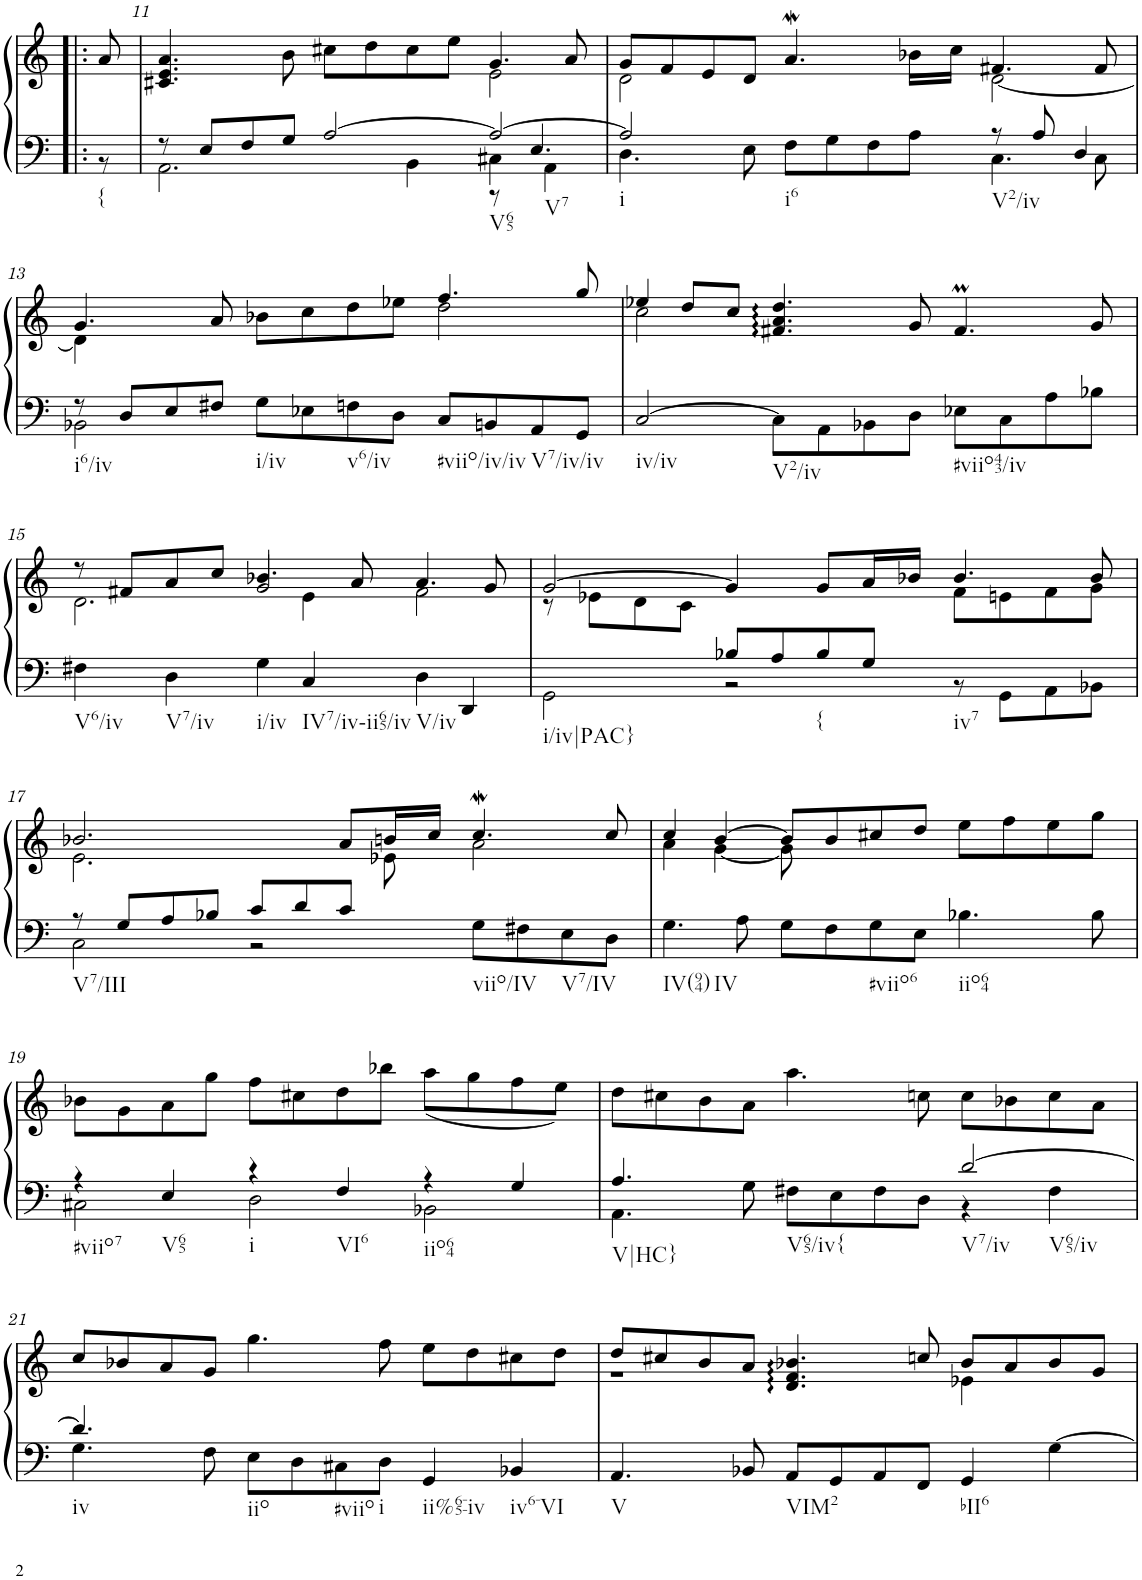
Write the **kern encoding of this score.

**kern	**kern
*part1	*part1
*staff2	*staff1
*I"Klavier linke Hand	*
!!LO:PB:g=z
*clefF4	*clefG2
*k[]	*k[]
*M3/2	*M3/2
=10X1!|:	=10X1!|:
*^	*
!LO:TX:b:t={	!	!
8ryy	8r	8a/
=11	=11	=11
*	*^	*^
8r	2.AA\	1ryy	4.c#X/ 4.e/ 4.a/	1ryy
8E/L	.	.	.	.
8F/	.	.	.	.
8G/J	.	.	8b\	.
[2A/	.	.	8cc#X\L	.
.	.	.	8dd\	.
.	4BB\	.	8cc#\	.
.	.	.	8ee\J	.
!LO:TX:b:t=V65	!	!	!	!
!LO:TX:b:t=V7	!	!	!	!
2A/_	4C#X\	8r	4.g/	2e\
.	.	4.E/	.	.
.	4AA\	.	.	.
.	.	.	8a/	.
*	*v	*v	*	*
=12	=12	=12	=12
!LO:TX:b:t=i	!	!	!
2A/]	4.D\	8g/L	2d\
.	.	8f/	.
.	.	8e/	.
.	8E\	8d/J	.
!LO:TX:b:t=i6	!	!	!
2ryy	8F\L	4.aW/	2ryy
.	8G\	.	.
.	8F\	.	.
.	8A\J	16b-X\LL	.
.	.	16cc\JJ	.
!LO:TX:b:t=V2/iv	!	!	!
8r	4.C\	4.f#X/	[2d\
8A/	.	.	.
4D/	.	.	.
.	8C\	8f#/	.
!!LO:LB:g=z	!!
=13	=13	=13	=13
!LO:TX:b:t=i6/iv	!	!	!
8r	2BB-X\	4.g/	4d\]
8D/L	.	.	.
8E/	.	.	2.ryy
8F#X/J	.	8a/	.
!LO:TX:b:t=i/iv	!	!	!
8G\L	1ryy	8b-X\L	.
8E-X\	.	8cc\	.
!LO:TX:b:t=v6/iv	!	!	!
8Fn\	.	8dd\	.
8D\J	.	8ee-X\J	.
!LO:TX:b:t=#viio/iv/iv	!	!	!
8C/L	.	4.ff/	2dd\
8BBn/	.	.	.
!LO:TX:b:t=V7/iv/iv	!	!	!
8AA/	.	.	.
8GG/J	.	8gg/	.
=14	=14	=14	=14
!LO:TX:b:t=iv/iv	!	!	!
2ryy	[2C/	4ee-X/	2cc\
.	.	8dd/L	.
.	.	8cc/J	.
!LO:TX:b:t=V2/iv	!	!	!
2ryy	8C\L]	4.f#X/:: 4.a/:: 4.dd/::	1ryy
.	8AA\	.	.
.	8BB-X\	.	.
.	8D\J	8g/	.
!LO:TX:b:t=#viio43/iv	!	!	!
2ryy	8E-X\L	4.f#m/	.
.	8C\	.	.
.	8A\	.	.
.	8B-X\J	8g/	.
!!LO:LB:g=z
=15	=15	=15	=15
*	*	*	*^
!LO:TX:b:t=V6/iv	!	!	!	!
!LO:TX:b:t=V7/iv	!	!	!	!
2ryy	4F#X\	8r	2.d\	2ryy
.	.	8f#X/L	.	.
.	4D\	8a/	.	.
.	.	8cc/J	.	.
!LO:TX:b:t=i/iv	!	!	!	!
!LO:TX:b:t=IV7/iv-ii65/iv	!	!	!	!
2ryy	4G\	4.b-X/	.	2g/
.	4C/	.	4e\	.
.	.	8a/	.	.
!LO:TX:b:t=V/iv	!	!	!	!
2ryy	4D\	4.a/	2f#\	2ryy
.	4DD/	.	.	.
.	.	8g/	.	.
*	*	*	*v	*v
=16	=16	=16	=16
!LO:TX:b:t=i/iv|PAC}	!	!	!
2ryy	2GG\	[2g/	8r
.	.	.	8e-X\L
.	.	.	8d\
.	.	.	8c\J
8B-X/L	2r	4g/]	2ryy
8A/	.	.	.
!LO:TX:b:t={	!	!	!
8B-/	.	8g/L	.
8G/J	.	16a/L	.
.	.	16b-X/JJ	.
!LO:TX:b:t=iv7	!	!	!
2ryy	8r	4.b-/	8f\L
.	8GG\L	.	8en\
.	8AA\	.	8f\
.	8BB-X\J	8b-/	8g\J
!!LO:LB:g=z	!!
=17	=17	=17	=17
!LO:TX:b:t=V7/III	!	!	!
8r	2C\	2.b-X/	2.e\
8G/L	.	.	.
8A/	.	.	.
8B-X/J	.	.	.
8c/L	2r	.	.
8d/	.	.	.
8c/J	.	8a/L	8ryy
8ryy	.	16bn/L	8e-X\
.	.	16cc/JJ	.
!LO:TX:b:t=viio/IV	!	!	!
!LO:TX:b:t=V7/IV	!	!	!
2ryy	8G\L	4.ccw/	2a\
.	8F#X\	.	.
.	8E\	.	.
.	8D\J	8cc/	.
=18	=18	=18	=18
!LO:TX:b:t=IV(94)	!	!	!
!LO:TX:b:t=IV	!	!	!
2ryy	4.G\	4cc/	4a\
.	.	[4b/	[4g\
.	8A\	.	.
!LO:TX:b:t=#viio6	!	!	!
2ryy	8G\L	8b/L]	8g\]
.	8F\	8b/	4.ryy
.	8G\	8cc#X/	.
.	8E\J	8dd/J	.
!LO:TX:b:t=iio64	!	!	!
2ryy	4.B-X\	2ryy	8ee\L
.	.	.	8ff\
.	.	.	8ee\
.	8B-\	.	8gg\J
!!LO:LB:g=z	!!
=19	=19	=19	=19
!LO:TX:b:t=#viio7	!	!	!
4r	2C#X\	2ryy	8b-X\L
.	.	.	8g\
!LO:TX:b:t=V65	!	!	!
4E/	.	.	8a\
.	.	.	8gg\J
!LO:TX:b:t=i	!	!	!
4r	2D\	2ryy	8ff\L
.	.	.	8cc#X\
!LO:TX:b:t=VI6	!	!	!
4F/	.	.	8dd\
.	.	.	8bb-X\J
!LO:TX:b:t=iio64	!	!	!
4r	2BB-X\	2ryy	(8aa\L
.	.	.	8gg\
4G/	.	.	8ff\
.	.	.	8ee\J)
=20	=20	=20	=20
!LO:TX:b:t=V|HC}	!	!	!
4.A/	4.AA\	2ryy	8dd\L
.	.	.	8cc#X\
.	.	.	8b\
8G\	8ryy	.	8a\J
!LO:TX:b:t=V65/iv{	!	!	!
*v	*v	*	*
8F#X\L	2ryy	4.aa\
8E\	.	.
8F#\	.	.
8D\J	.	8ccn\
*^	*	*
!LO:TX:b:t=V7/iv	!	!	!
!LO:TX:b:t=V65/iv	!	!	!
[2d/	4r	2ryy	8cc\L
.	.	.	8b-X\
.	4F#\	.	8cc\
.	.	.	8a\J
!!LO:LB:g=z	!!
=21	=21	=21	=21
!LO:TX:b:t=iv	!	!	!
4.d/]	4.G\	8cc/L	2ryy
.	.	8b-X/	.
.	.	8a/	.
8ryy	8F\	8g/J	.
!LO:TX:b:t=iio	!	!	!
!LO:TX:b:t=#viio	!	!	!
!LO:TX:b:t=i	!	!	!
2ryy	8E\L	2ryy	4.gg\
.	8D\	.	.
.	8C#X\	.	.
.	8D\J	.	8ff\
!LO:TX:b:t=ii%65-iv	!	!	!
4GG/	2ryy	2ryy	8ee\L
.	.	.	8dd\
!LO:TX:b:t=iv6-VI	!	!	!
4BB-X/	.	.	8cc#X\
.	.	.	8dd\J
*v	*v	*	*
=22	=22	=22
!LO:TX:b:t=V	!	!
4.AA/	8dd/L	1r
.	8cc#X/	.
.	8b/	.
8BB-X/	8a/J	.
!LO:TX:b:t=VIM2	!	!
8AA/L	4.d/:: 4.f/:: 4.b-X/::	.
8GG/	.	.
8AA/	.	.
8FF/J	8ccn/	.
!LO:TX:b:t=bII6	!	!
4GG/	8b-/L	4e-X\
.	8a/	.
[4G\	8b-/	4ryy
.	8g/J	.
*	*v	*v
=	=
*-	*-
